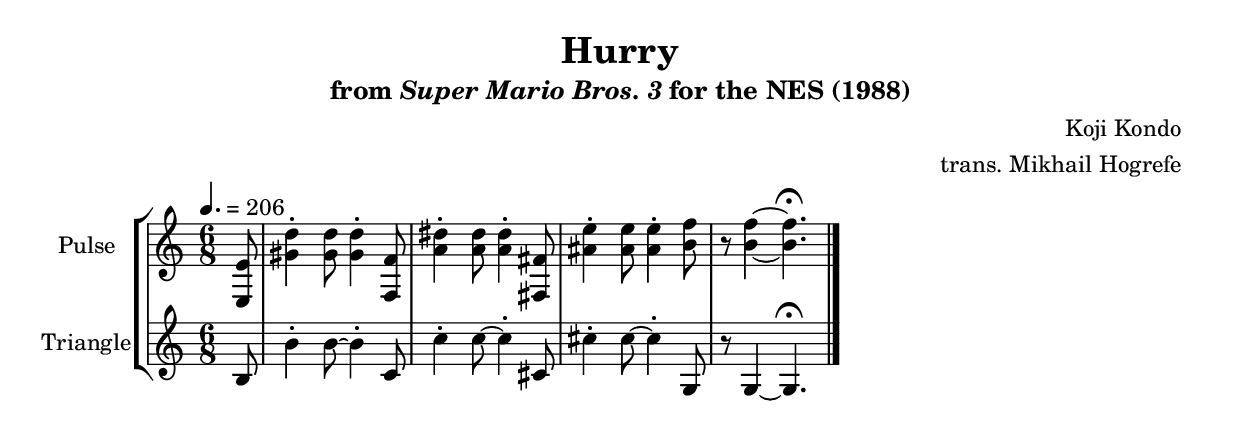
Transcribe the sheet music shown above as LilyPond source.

\version "2.24.3"

\book {
    \header {
        title = "Hurry"
        subtitle = \markup { "from" {\italic "Super Mario Bros. 3"} "for the NES (1988)" }
        composer = "Koji Kondo"
        arranger = "trans. Mikhail Hogrefe"
    }

    \score {
        {
            \new StaffGroup <<
                \new Staff \relative c {
                    \set Staff.instrumentName = "Pulse"
                    \set Staff.shortInstrumentName = "P."
\time 6/8
\tempo 4. = 206
\partial 8 <e e'>8 |
<gis' d'>4-. 8 4-. <f, f'>8 |
<a' dis>4-. 8 4-. <fis, fis'>8 |
<ais' e'>4-. 8 4-. <b f'>8 |
r8 <b f'>4 ~ 4.\fermata |
\bar "|."
                }

                \new Staff \relative c' {
                    \set Staff.instrumentName = "Triangle"
                    \set Staff.shortInstrumentName = "T."
b8 |
b'4-. b8 ~ b4-. c,8 |
c'4-. c8 ~ c4-. cis,8 |
cis'4-. cis8 ~ cis4-. g,8 |
r8 g4 ~ g4.\fermata
                }
            >>
        }
        \layout {
            \context {
                \Staff
                \RemoveEmptyStaves
            }
            \context {
                \DrumStaff
                \RemoveEmptyStaves
            }
        }
        \midi {}
    }
}
